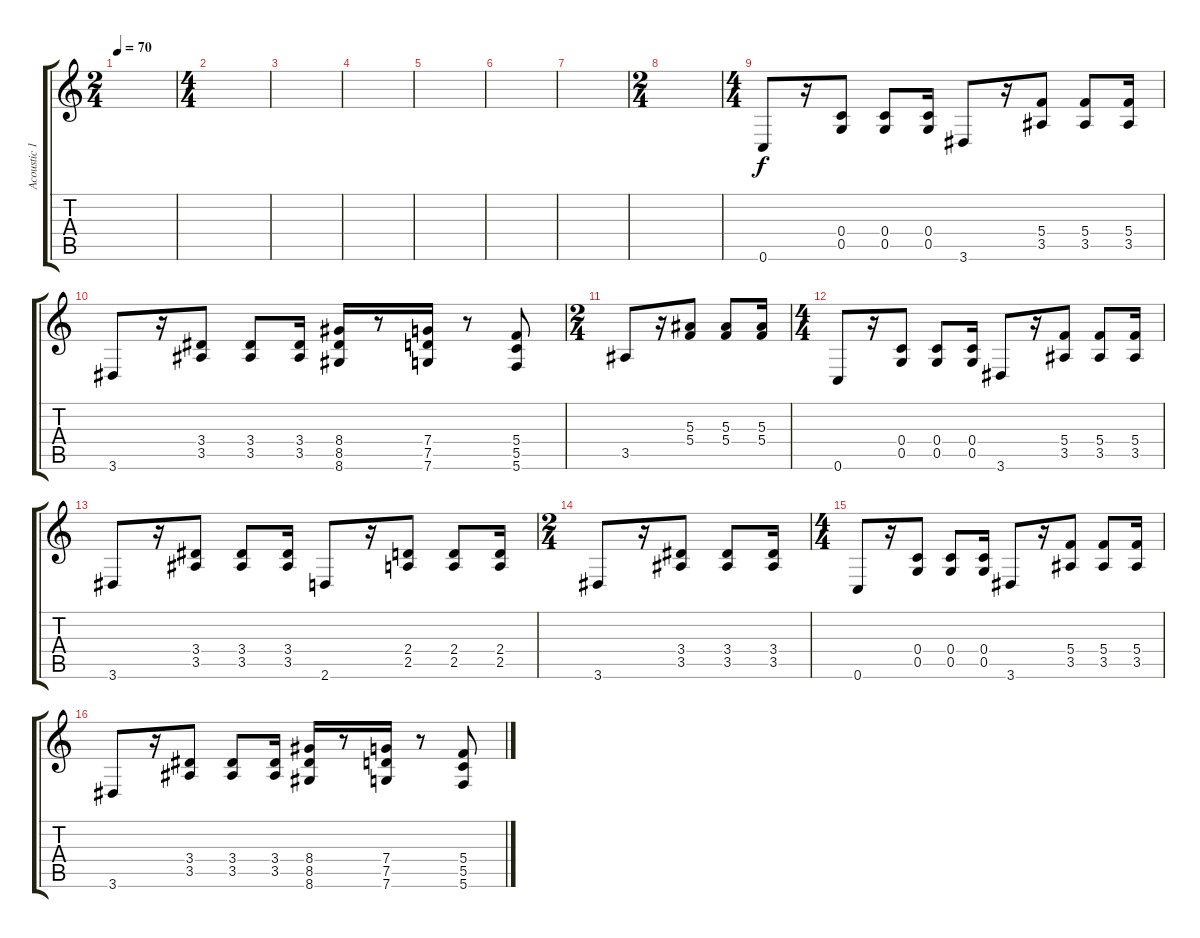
\track ("Acoustic 1" "Acoustic 1") {instrument acousticguitarsteel}
\staff {score tabs}
\tuning (D4 A3 F3 C3 G2 C2) {hide}
\ts (2 4)
\tempo 70
\clef g2
\ks c
|
\ts (4 4)
|
|
|
|
|
|
\ts (2 4)
|
\ts (4 4)
0.6.8 r.16 (0.4 0.5).8 (0.4 0.5).8 (0.4 0.5).16 3.6.8 r.16 (5.4 3.5).8 (5.4 3.5).8 (5.4 3.5).16 |
3.6.8 r.16 (3.4 3.5).8 (3.4 3.5).8 (3.4 3.5).16 (8.4 8.5 8.6).16 r.8 (7.4 7.5 7.6).16 r.8 (5.4 5.5 5.6).8 |
\ts (2 4)
3.5.8 r.16 (5.3 5.4).8 (5.3 5.4).8 (5.3 5.4).16 |
\ts (4 4)
0.6.8 r.16 (0.4 0.5).8 (0.4 0.5).8 (0.4 0.5).16 3.6.8 r.16 (5.4 3.5).8 (5.4 3.5).8 (5.4 3.5).16 |
3.6.8 r.16 (3.4 3.5).8 (3.4 3.5).8 (3.4 3.5).16 2.6.8 r.16 (2.4 2.5).8 (2.4 2.5).8 (2.4 2.5).16 |
\ts (2 4)
3.6.8 r.16 (3.4 3.5).8 (3.4 3.5).8 (3.4 3.5).16 |
\ts (4 4)
0.6.8 r.16 (0.4 0.5).8 (0.4 0.5).8 (0.4 0.5).16 3.6.8 r.16 (5.4 3.5).8 (5.4 3.5).8 (5.4 3.5).16 |
3.6.8 r.16 (3.4 3.5).8 (3.4 3.5).8 (3.4 3.5).16 (8.4 8.5 8.6).16 r.8 (7.4 7.5 7.6).16 r.8 (5.4 5.5 5.6).8
